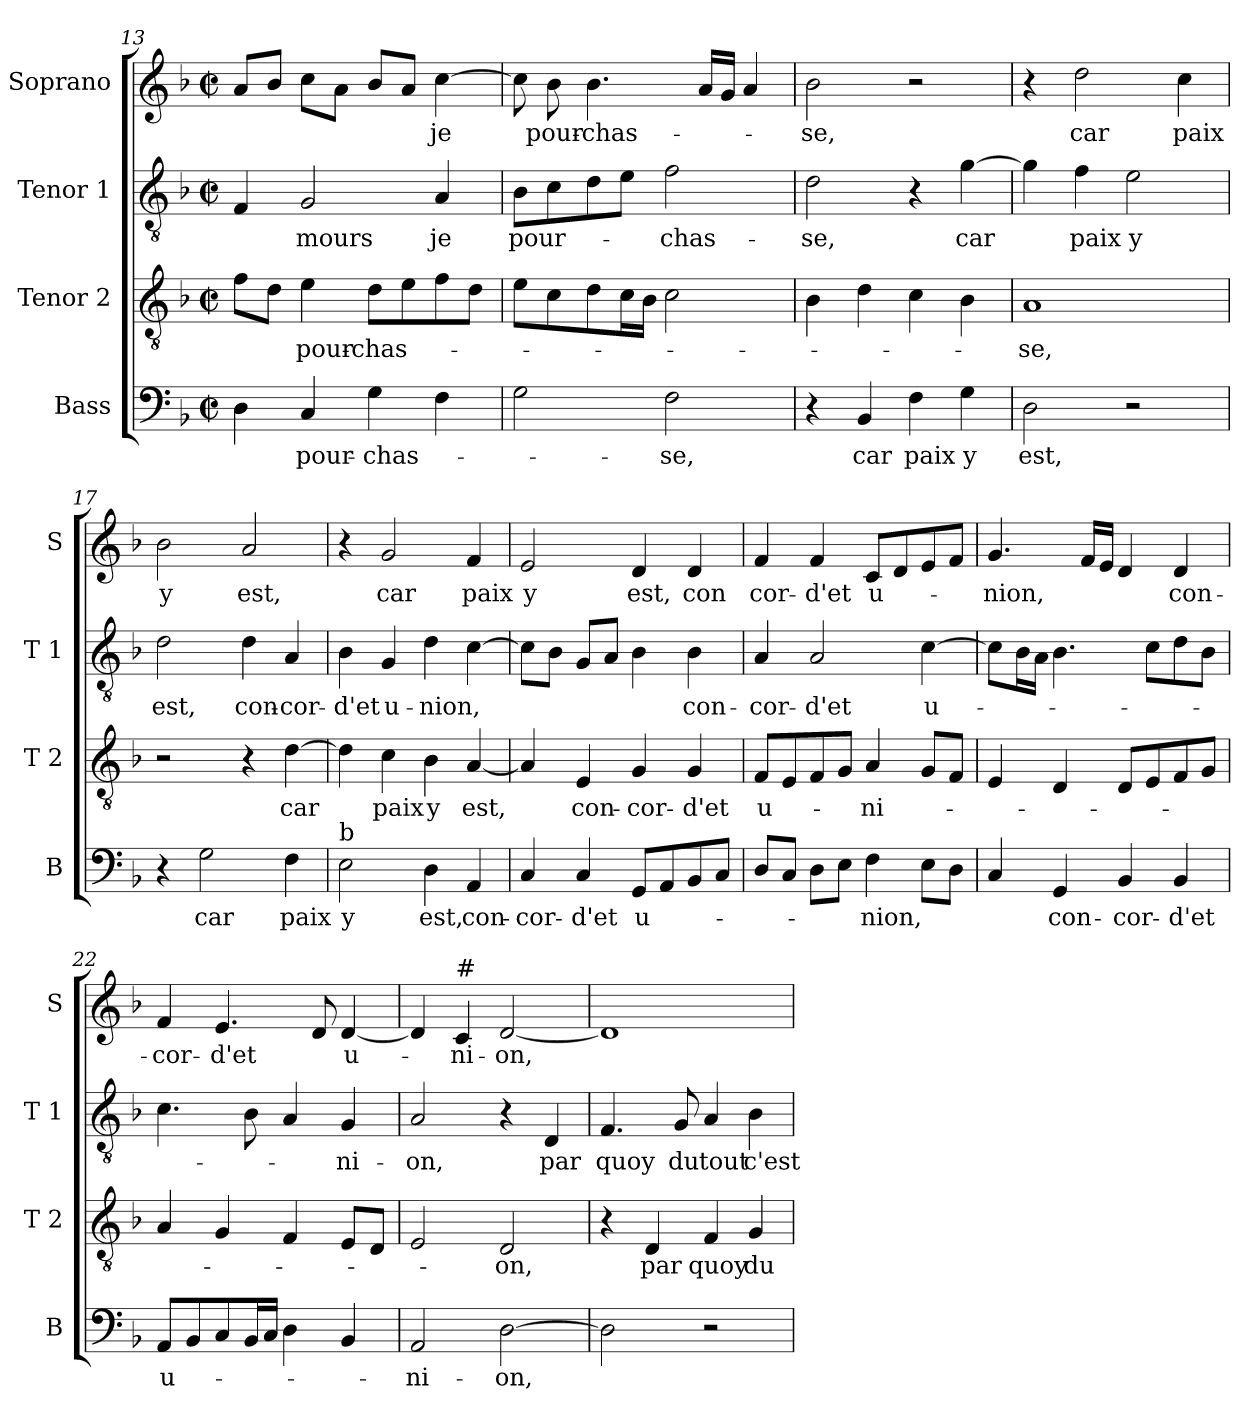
**kern	**text	**kern	**text	**kern	**text	**kern	**text
*part4	*part4	*part3	*part3	*part2	*part2	*part1	*part1
*staff4	*staff4	*staff3	*staff3	*staff2	*staff2	*staff1	*staff1
*I"Bass	*	*I"Tenor 2	*	*I"Tenor 1	*	*I"Soprano	*
*I'B	*	*I'T 2	*	*I'T 1	*	*I'S	*
*clefF4	*	*clefGv2	*	*clefGv2	*	*clefG2	*
*k[b-]	*	*k[b-]	*	*k[b-]	*	*k[b-]	*
*F:	*	*F:	*	*F:	*	*F:	*
*M2/2	*	*M2/2	*	*M2/2	*	*M2/2	*
*met(c|)	*	*met(c|)	*	*met(c|)	*	*met(c|)	*
=13	=13	=13	=13	=13	=13	=13	=13
4D\	.	8f\L	.	4F/	.	8a/L	.
.	.	8d\J	.	.	.	8b-/J	.
4C/	pour-	4e\	pour-	2G/	-mours	8cc\L	.
.	.	.	.	.	.	8a\J	.
4G\	-chas-	8d\L	-chas-	.	.	8b-/L	.
.	.	8e\	.	.	.	8a/J	.
4F\	.	8f\	.	4A/	je	[4cc\	je
.	.	8d\J	.	.	.	.	.
=14	=14	=14	=14	=14	=14	=14	=14
2G\	.	8e\L	.	8B-\L	pour-	8cc\]	.
.	.	8c\	.	8c\	.	8b-\	pour-
.	.	8d\	.	8d\	.	4.b-\	-chas-
.	.	16c\L	.	8e\J	.	.	.
.	.	16B-\JJ	.	.	.	.	.
2F\	-se,	2c\	.	2f\	-chas-	.	.
.	.	.	.	.	.	16a/LL	.
.	.	.	.	.	.	16g/JJ	.
.	.	.	.	.	.	4a/	.
!!LO:PB:g=z
=15	=15	=15	=15	=15	=15	=15	=15
4r	.	4B-\	.	2d\	-se,	2b-\	-se,
4BB-/	car	4d\	.	.	.	.	.
4F\	paix	4c\	.	4r	.	2r	.
4G\	y	4B-\	.	[4g\	car	.	.
=16	=16	=16	=16	=16	=16	=16	=16
2D\	est,	1A	-se,	4g\]	.	4r	.
.	.	.	.	4f\	paix	2dd\	car
2r	.	.	.	2e\	y	.	.
.	.	.	.	.	.	4cc\	paix
=17	=17	=17	=17	=17	=17	=17	=17
4r	.	2r	.	2d\	est,	2b-\	y
2G\	car	.	.	.	.	.	.
.	.	4r	.	4d\	con-	2a/	est,
4F\	paix	[4d\	car	4A/	-cor-	.	.
=18	=18	=18	=18	=18	=18	=18	=18
!LO:TX:a:t=b	!	!	!	!	!	!	!
2E\	y	4d\]	.	4B-\	-d'et	4r	.
.	.	4c\	paix	4G/	u-	2g/	car
4D\	est,	4B-\	y	4d\	-nion,	.	.
4AA/	con-	[4A/	est,	[4c\	.	4f/	paix
=19	=19	=19	=19	=19	=19	=19	=19
4C/	-cor-	4A/]	.	8c\L]	.	2e/	y
.	.	.	.	8B-\J	.	.	.
4C/	-d'et	4E/	con-	8G/L	.	.	.
.	.	.	.	8A/J	.	.	.
8GG/L	u-	4G/	-cor-	4B-\	.	4d/	est,
8AA/	.	.	.	.	.	.	.
8BB-/	.	4G/	-d'et	4B-\	con-	4d/	con
8C/J	.	.	.	.	.	.	.
!!LO:LB:g=z
=20	=20	=20	=20	=20	=20	=20	=20
8D/L	.	8F/L	u-	4A/	-cor-	4f/	cor-
8C/J	.	8E/	.	.	.	.	.
8D\L	.	8F/	.	2A/	-d'et	4f/	-d'et
8E\J	.	8G/J	.	.	.	.	.
4F\	-nion,	4A/	-ni-	.	.	8c/L	u-
.	.	.	.	.	.	8d/	.
8E\L	.	8G/L	.	[4c\	u-	8e/	.
8D\J	.	8F/J	.	.	.	8f/J	.
=21	=21	=21	=21	=21	=21	=21	=21
4C/	.	4E/	.	8c\L]	.	4.g/	-nion,
.	.	.	.	16B-\L	.	.	.
.	.	.	.	16A\JJ	.	.	.
4GG/	con-	4D/	.	4.B-\	.	.	.
.	.	.	.	.	.	16f/LL	.
.	.	.	.	.	.	16e/JJ	.
4BB-/	-cor-	8D/L	.	.	.	4d/	.
.	.	8E/	.	8c\L	.	.	.
4BB-/	-d'et	8F/	.	8d\	.	4d/	con-
.	.	8G/J	.	8B-\J	.	.	.
=22	=22	=22	=22	=22	=22	=22	=22
8AA/L	u-	4A/	.	4.c\	.	4f/	-cor-
8BB-/	.	.	.	.	.	.	.
8C/	.	4G/	.	.	.	4.e/	-d'et
16BB-/L	.	.	.	8B-\	.	.	.
16C/JJ	.	.	.	.	.	.	.
4D\	.	4F/	.	4A/	.	.	.
.	.	.	.	.	.	8d/	.
4BB-/	.	8E/L	.	4G/	-ni-	[4d/	u-
.	.	8D/J	.	.	.	.	.
=23	=23	=23	=23	=23	=23	=23	=23
2AA/	-ni-	2E/	.	2A/	-on,	4d/]	.
!	!	!	!	!	!	!LO:TX:a:t=#	!
.	.	.	.	.	.	4c/	-ni-
[2D\	-on,	2D/	-on,	4r	.	[2d/	-on,
.	.	.	.	4D/	par	.	.
=24	=24	=24	=24	=24	=24	=24	=24
2D\]	.	4r	.	4.F/	quoy	1d]	.
.	.	4D/	par	.	.	.	.
.	.	.	.	8G/	du	.	.
2r	.	4F/	quoy	4A/	tout	.	.
.	.	4G/	du	4B-\	c'est	.	.
=	=	=	=	=	=	=	=
*-	*-	*-	*-	*-	*-	*-	*-
